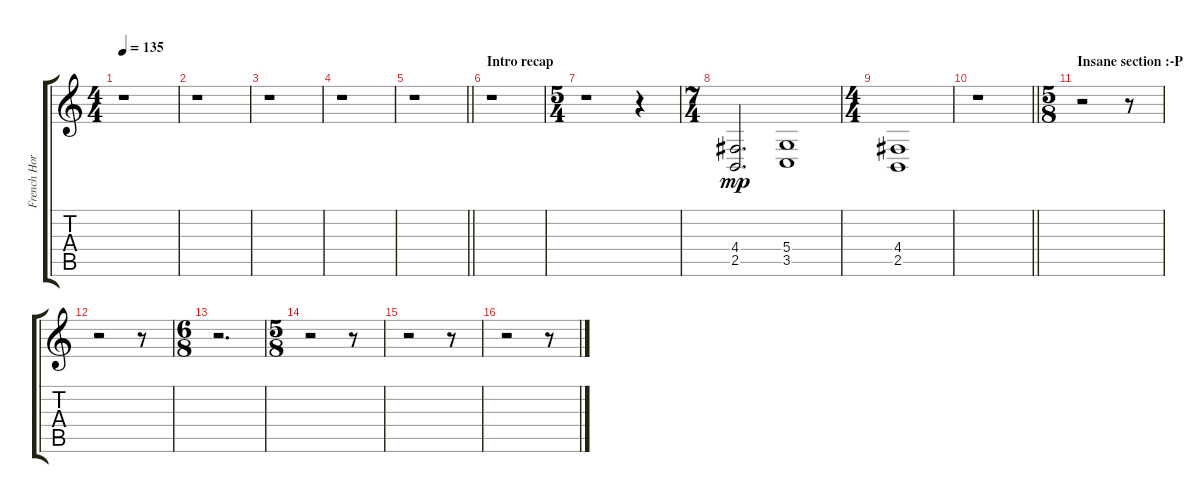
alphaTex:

\track ("French Horn" "French Hor") {instrument frenchhorn}
\staff {score tabs}
\tuning (E4 B3 G3 D3 A2 E2) {hide}
\ts (4 4)
\tempo 135
\clef g2
\ks c
r.1{dy f} |
r.1 |
r.1 |
r.1 |
\barLineRight lightlight
r.1 |
\section ("" "Intro recap")
r.1 |
\ts (5 4)
r.1 r.4 |
\ts (7 4)
(4.4 2.5).2{d dy mp} (5.4 3.5).1 |
\ts (4 4)
(4.4 2.5).1 |
\barLineRight lightlight
r.1 |
\ts (5 8)
\section ("" "Insane section :-P")
r.2 r.8 |
r.2 r.8 |
\ts (6 8)
r.2{d} |
\ts (5 8)
r.2 r.8 |
r.2 r.8 |
r.2 r.8
